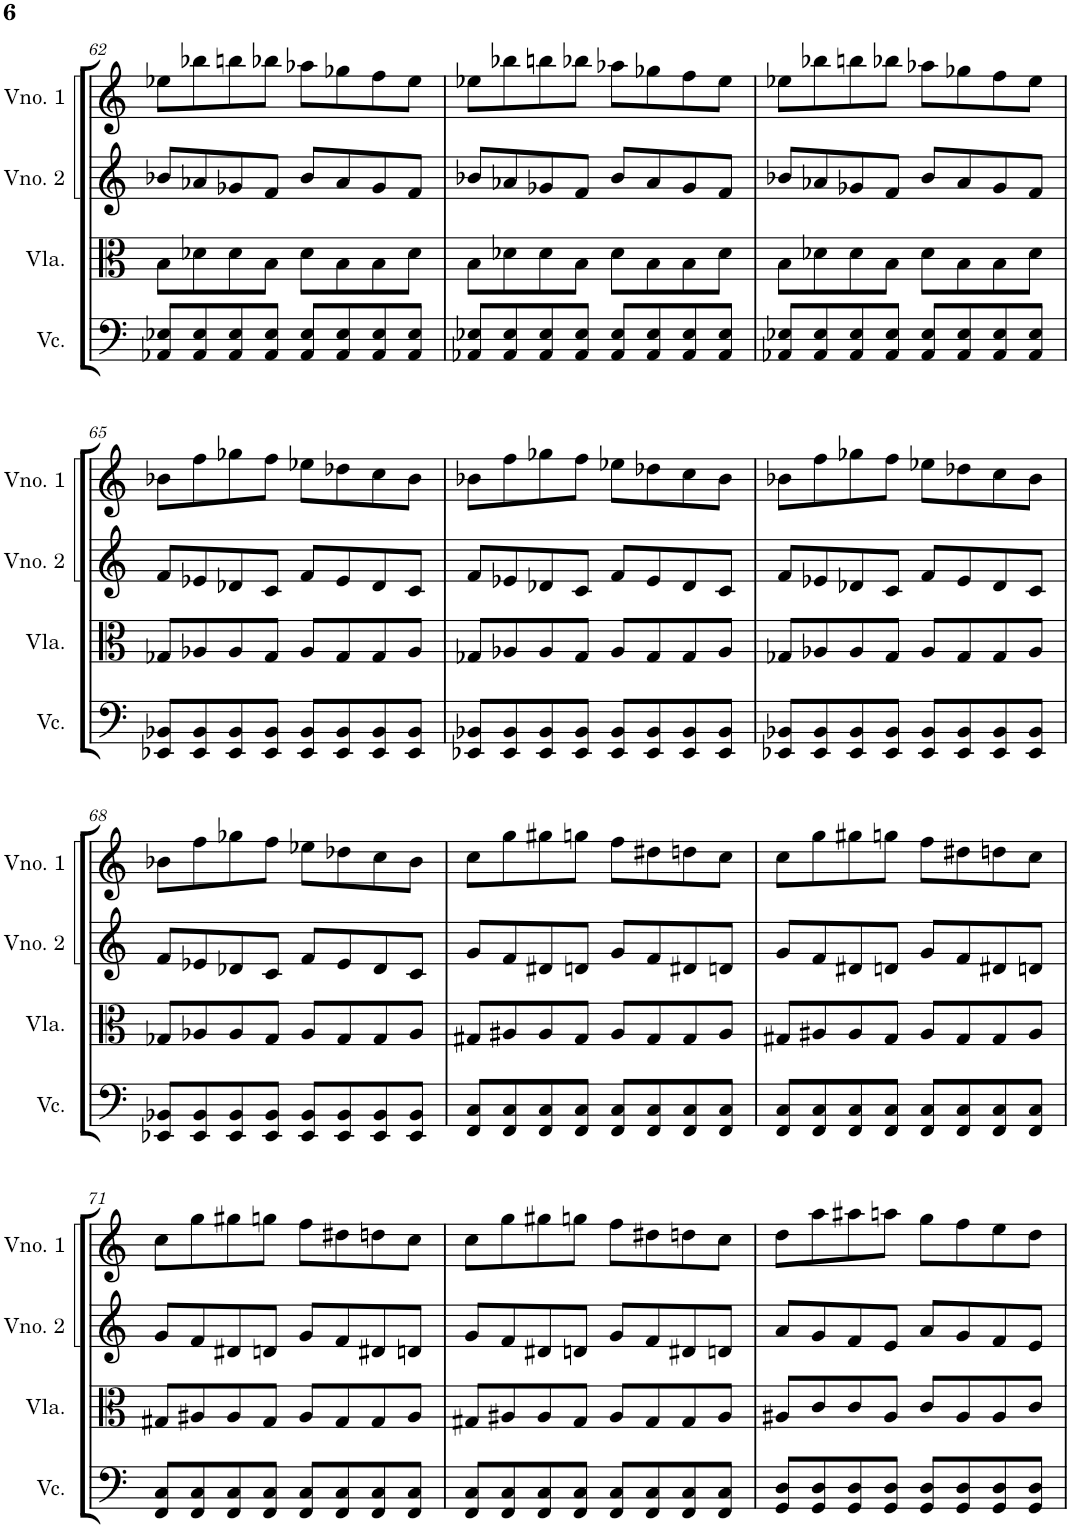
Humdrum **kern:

**kern	**kern	**kern	**kern
*part4	*part3	*part2	*part1
*staff4	*staff3	*staff2	*staff1
*I"Violoncelo	*I"Viola	*I"Violino 2	*I"Violino 1
*I'Vc.	*I'Vla.	*I'Vno. 2	*I'Vno. 1
!!LO:PB:g=z
*clefF4	*clefC3	*clefG2	*clefG2
*k[]	*k[]	*k[]	*k[]
*M4/4	*M4/4	*M4/4	*M4/4
=62	=62	=62	=62
8AA-X/ 8E-X/L	8B\L	8b-X/L	8ee-X\L
8AA-/ 8E-/	8d-X\	8a-X/	8bb-X\
8AA-/ 8E-/	8d-\	8g-X/	8bbn\
8AA-/ 8E-/J	8B\J	8f/J	8bb-X\J
8AA-/ 8E-/L	8d-\L	8b-/L	8aa-X\L
8AA-/ 8E-/	8B\	8a-/	8gg-X\
8AA-/ 8E-/	8B\	8g-/	8ff\
8AA-/ 8E-/J	8d-\J	8f/J	8ee-\J
=63	=63	=63	=63
8AA-X/ 8E-X/L	8B\L	8b-X/L	8ee-X\L
8AA-/ 8E-/	8d-X\	8a-X/	8bb-X\
8AA-/ 8E-/	8d-\	8g-X/	8bbn\
8AA-/ 8E-/J	8B\J	8f/J	8bb-X\J
8AA-/ 8E-/L	8d-\L	8b-/L	8aa-X\L
8AA-/ 8E-/	8B\	8a-/	8gg-X\
8AA-/ 8E-/	8B\	8g-/	8ff\
8AA-/ 8E-/J	8d-\J	8f/J	8ee-\J
=64	=64	=64	=64
8AA-X/ 8E-X/L	8B\L	8b-X/L	8ee-X\L
8AA-/ 8E-/	8d-X\	8a-X/	8bb-X\
8AA-/ 8E-/	8d-\	8g-X/	8bbn\
8AA-/ 8E-/J	8B\J	8f/J	8bb-X\J
8AA-/ 8E-/L	8d-\L	8b-/L	8aa-X\L
8AA-/ 8E-/	8B\	8a-/	8gg-X\
8AA-/ 8E-/	8B\	8g-/	8ff\
8AA-/ 8E-/J	8d-\J	8f/J	8ee-\J
!!LO:LB:g=z
=65	=65	=65	=65
8EE-X/ 8BB-X/L	8G-X/L	8f/L	8b-X\L
8EE-/ 8BB-/	8A-X/	8e-X/	8ff\
8EE-/ 8BB-/	8A-/	8d-X/	8gg-X\
8EE-/ 8BB-/J	8G-/J	8c/J	8ff\J
8EE-/ 8BB-/L	8A-/L	8f/L	8ee-X\L
8EE-/ 8BB-/	8G-/	8e-/	8dd-X\
8EE-/ 8BB-/	8G-/	8d-/	8cc\
8EE-/ 8BB-/J	8A-/J	8c/J	8b-\J
=66	=66	=66	=66
8EE-X/ 8BB-X/L	8G-X/L	8f/L	8b-X\L
8EE-/ 8BB-/	8A-X/	8e-X/	8ff\
8EE-/ 8BB-/	8A-/	8d-X/	8gg-X\
8EE-/ 8BB-/J	8G-/J	8c/J	8ff\J
8EE-/ 8BB-/L	8A-/L	8f/L	8ee-X\L
8EE-/ 8BB-/	8G-/	8e-/	8dd-X\
8EE-/ 8BB-/	8G-/	8d-/	8cc\
8EE-/ 8BB-/J	8A-/J	8c/J	8b-\J
=67	=67	=67	=67
8EE-X/ 8BB-X/L	8G-X/L	8f/L	8b-X\L
8EE-/ 8BB-/	8A-X/	8e-X/	8ff\
8EE-/ 8BB-/	8A-/	8d-X/	8gg-X\
8EE-/ 8BB-/J	8G-/J	8c/J	8ff\J
8EE-/ 8BB-/L	8A-/L	8f/L	8ee-X\L
8EE-/ 8BB-/	8G-/	8e-/	8dd-X\
8EE-/ 8BB-/	8G-/	8d-/	8cc\
8EE-/ 8BB-/J	8A-/J	8c/J	8b-\J
!!LO:LB:g=z
=68	=68	=68	=68
8EE-X/ 8BB-X/L	8G-X/L	8f/L	8b-X\L
8EE-/ 8BB-/	8A-X/	8e-X/	8ff\
8EE-/ 8BB-/	8A-/	8d-X/	8gg-X\
8EE-/ 8BB-/J	8G-/J	8c/J	8ff\J
8EE-/ 8BB-/L	8A-/L	8f/L	8ee-X\L
8EE-/ 8BB-/	8G-/	8e-/	8dd-X\
8EE-/ 8BB-/	8G-/	8d-/	8cc\
8EE-/ 8BB-/J	8A-/J	8c/J	8b-\J
=69	=69	=69	=69
8FF/ 8C/L	8G#X/L	8g/L	8cc\L
8FF/ 8C/	8A#X/	8f/	8gg\
8FF/ 8C/	8A#/	8d#X/	8gg#X\
8FF/ 8C/J	8G#/J	8dn/J	8ggn\J
8FF/ 8C/L	8A#/L	8g/L	8ff\L
8FF/ 8C/	8G#/	8f/	8dd#X\
8FF/ 8C/	8G#/	8d#X/	8ddn\
8FF/ 8C/J	8A#/J	8dn/J	8cc\J
=70	=70	=70	=70
8FF/ 8C/L	8G#X/L	8g/L	8cc\L
8FF/ 8C/	8A#X/	8f/	8gg\
8FF/ 8C/	8A#/	8d#X/	8gg#X\
8FF/ 8C/J	8G#/J	8dn/J	8ggn\J
8FF/ 8C/L	8A#/L	8g/L	8ff\L
8FF/ 8C/	8G#/	8f/	8dd#X\
8FF/ 8C/	8G#/	8d#X/	8ddn\
8FF/ 8C/J	8A#/J	8dn/J	8cc\J
!!LO:LB:g=z
=71	=71	=71	=71
8FF/ 8C/L	8G#X/L	8g/L	8cc\L
8FF/ 8C/	8A#X/	8f/	8gg\
8FF/ 8C/	8A#/	8d#X/	8gg#X\
8FF/ 8C/J	8G#/J	8dn/J	8ggn\J
8FF/ 8C/L	8A#/L	8g/L	8ff\L
8FF/ 8C/	8G#/	8f/	8dd#X\
8FF/ 8C/	8G#/	8d#X/	8ddn\
8FF/ 8C/J	8A#/J	8dn/J	8cc\J
=72	=72	=72	=72
8FF/ 8C/L	8G#X/L	8g/L	8cc\L
8FF/ 8C/	8A#X/	8f/	8gg\
8FF/ 8C/	8A#/	8d#X/	8gg#X\
8FF/ 8C/J	8G#/J	8dn/J	8ggn\J
8FF/ 8C/L	8A#/L	8g/L	8ff\L
8FF/ 8C/	8G#/	8f/	8dd#X\
8FF/ 8C/	8G#/	8d#X/	8ddn\
8FF/ 8C/J	8A#/J	8dn/J	8cc\J
=73	=73	=73	=73
8GG/ 8D/L	8A#X/L	8a/L	8dd\L
8GG/ 8D/	8c/	8g/	8aa\
8GG/ 8D/	8c/	8f/	8aa#X\
8GG/ 8D/J	8A#/J	8e/J	8aan\J
8GG/ 8D/L	8c/L	8a/L	8gg\L
8GG/ 8D/	8A#/	8g/	8ff\
8GG/ 8D/	8A#/	8f/	8ee\
8GG/ 8D/J	8c/J	8e/J	8dd\J
=	=	=	=
*-	*-	*-	*-
